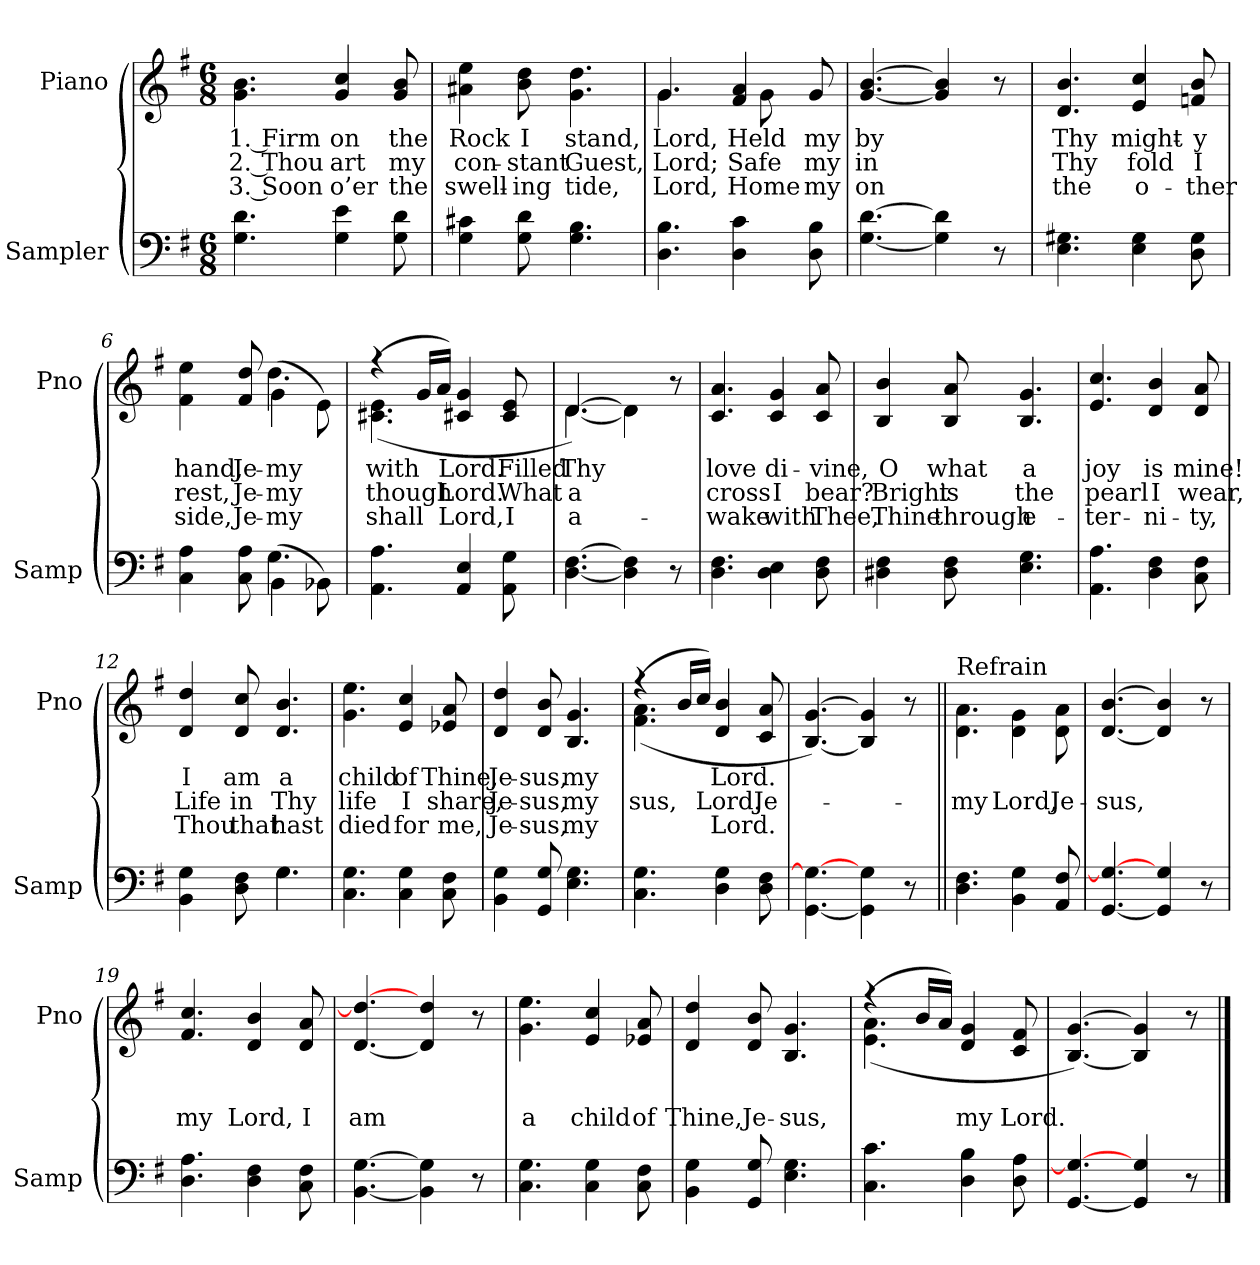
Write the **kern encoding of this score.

**kern	**kern	**text	**text	**text
*part2	*part1	*part1	*part1	*part1
*staff2	*staff1	*staff1	*staff1	*staff1
*I"Sampler	*I"Piano	*	*	*
*I'Samp	*I'Pno	*	*	*
*clefF4	*clefG2	*	*	*
*k[f#]	*k[f#]	*	*	*
*G:	*G:	*	*	*
*M6/8	*M6/8	*	*	*
=1	=1	=1	=1	=1
4.G 4.d	4.g\ 4.b\	1. Firm	2. Thou	3. Soon
4G 4e	4g 4cc	on	art	o’er
8G 8d	8g 8b	the	my	the
=2	=2	=2	=2	=2
4G 4c#X	4a#X 4ee	Rock	con-	swell-
8G 8d	8b 8dd	I	-stant	-ing
4.G 4.B	4.g 4.dd	stand,	Guest,	tide,
=3	=3	=3	=3	=3
*	*^	*	*	*
4.D 4.B	4.g/	4.g	Lord,	Lord;	Lord,
4D 4c	4f# 4a	8g	Held	Safe	Home
.	.	4ryy	.	.	.
8D 8B	8g/	.	my	my	my
*	*v	*v	*	*	*
=4	=4	=4	=4	=4
[4.G [4.d	[4.g [4.b	by	in	on
4G] 4d]	4g] 4b]	.	.	.
8r	8r	.	.	.
=5	=5	=5	=5	=5
4.E 4.G#X	4.d 4.b	Thy	Thy	the
4E 4G#	4e 4cc	might-	fold	o-
8D 8G#	8fn 8b	-y	I	-ther
=6	=6	=6	=6	=6
*^	*^	*	*	*
4C 4A	4.ryy	4f# 4ee	4.ryy	hand,	rest,	side,
8C 8A	.	8f# 8dd	.	Je-	Je-	Je-
(4BB\	4.G	(4g\	4.dd	my	my	my
8BB-X\)	.	8e\)	.	.	.	.
*v	*v	*	*	*	*	*
=7	=7	=7	=7	=7	=7
4.AA 4.A	(4r	(4.c# 4.e	with	though	shall
.	16g/LL	.	.	.	.
.	16a/JJ)	.	.	.	.
4AA 4E	4c#X 4g	4.ryy	Lord.	Lord.	Lord,
8AA 8G	8c# 8e	.	Filled	What	I
=8	=8	=8	=8	=8	=8
[4.D [4.F#	[4.d/)	[4.d	Thy	a	a-
4D] 4F#]	4d\]	4d]	.	.	.
8r	8r	8ryy	.	.	.
*	*v	*v	*	*	*
=9	=9	=9	=9	=9
4.D 4.F#	4.c 4.a	love	cross	-wake
4D 4E	4c 4g	di-	I	with
8D 8F#	8c 8a	-vine,	bear?	Thee,
=10	=10	=10	=10	=10
4D#X 4F#	4B 4b	O	Bright	Thine
8D# 8F#	8B 8a	what	is	through
4.E 4.G	4.B 4.g	a	the	e-
=11	=11	=11	=11	=11
4.AA 4.A	4.e 4.cc	joy	pearl	-ter-
4D 4F#	4d 4b	is	I	-ni-
8C 8F#	8d 8a	mine!	wear,	-ty,
=12	=12	=12	=12	=12
*^	*	*	*	*
4BB 4G	4.ryy	4d 4dd	I	Life	Thou
8D 8F#	.	8d 8cc	am	in	that
4.G\	4.G	4.d 4.b	a	Thy	hast
*v	*v	*	*	*	*
=13	=13	=13	=13	=13
4.C 4.G	4.g 4.ee	child	life	died
4C 4G	4e 4cc	of	I	for
8C 8F#	8e-X 8a	Thine,	share,	me,
=14	=14	=14	=14	=14
4BB 4G	4d 4dd	Je-	Je-	Je-
8GG 8G	8d 8b	-sus,	-sus,	-sus,
4.E 4.G	4.B 4.g	my	my	my
=15	=15	=15	=15	=15
*	*^	*	*	*
4.C 4.G	(4r	(4.f# 4.a	.	-sus,	.
.	16b/LL	.	.	.	.
.	16cc/JJ)	.	.	.	.
4D 4G	4d/ 4b/	4.ryy	Lord.	Lord.	Lord.
8D 8F#	8c/ 8a/	.	.	Je-	.
*	*v	*v	*	*	*
=16	=16	=16	=16	=16
[4.GG\ 4.G\_	[4.B/ [4.g/)	.	.	.
4GG\] 4G\	4B/] 4g/]	.	.	.
8r	8r	.	.	.
=17||	=17||	=17||	=17||	=17||
!	!LO:TX:t=Refrain	!	!	!
4.D 4.F#	4.d\ 4.a\	.	my	.
4BB 4G	4d\ 4g\	.	Lord,	.
8AA 8F#	8d\ 8a\	.	Je-	.
=18	=18	=18	=18	=18
[4.GG 4.G_	[4.d [4.b	.	-sus,	.
4GG] 4G	4d] 4b]	.	.	.
8r	8r	.	.	.
=19	=19	=19	=19	=19
4.D 4.A	4.f# 4.cc	.	my	.
4D 4F#	4d 4b	.	Lord,	.
8C 8F#	8d 8a	.	I	.
=20	=20	=20	=20	=20
[4.BB [4.G	[4.d 4.dd_	.	am	.
4BB] 4G]	4d] 4dd	.	.	.
8r	8r	.	.	.
=21	=21	=21	=21	=21
4.C 4.G	4.g 4.ee	.	a	.
4C 4G	4e 4cc	.	child	.
8C 8F#	8e-X 8a	.	of	.
=22	=22	=22	=22	=22
4BB 4G	4d 4dd	.	Thine,	.
8GG 8G	8d 8b	.	Je-	.
4.E 4.G	4.B 4.g	.	-sus,	.
=23	=23	=23	=23	=23
*	*^	*	*	*
4.C 4.c	(4r	(4.e 4.a	.	.	.
.	16b/LL	.	.	.	.
.	16a/JJ)	.	.	.	.
4D 4B	4d 4g	4.ryy	.	my	.
8D 8A	8c 8f#	.	.	Lord.	.
*	*v	*v	*	*	*
=24	=24	=24	=24	=24
[4.GG 4.G_	[4.B [4.g)	.	.	.
4GG] 4G	4B] 4g]	.	.	.
8r	8r	.	.	.
==	==	==	==	==
*-	*-	*-	*-	*-
